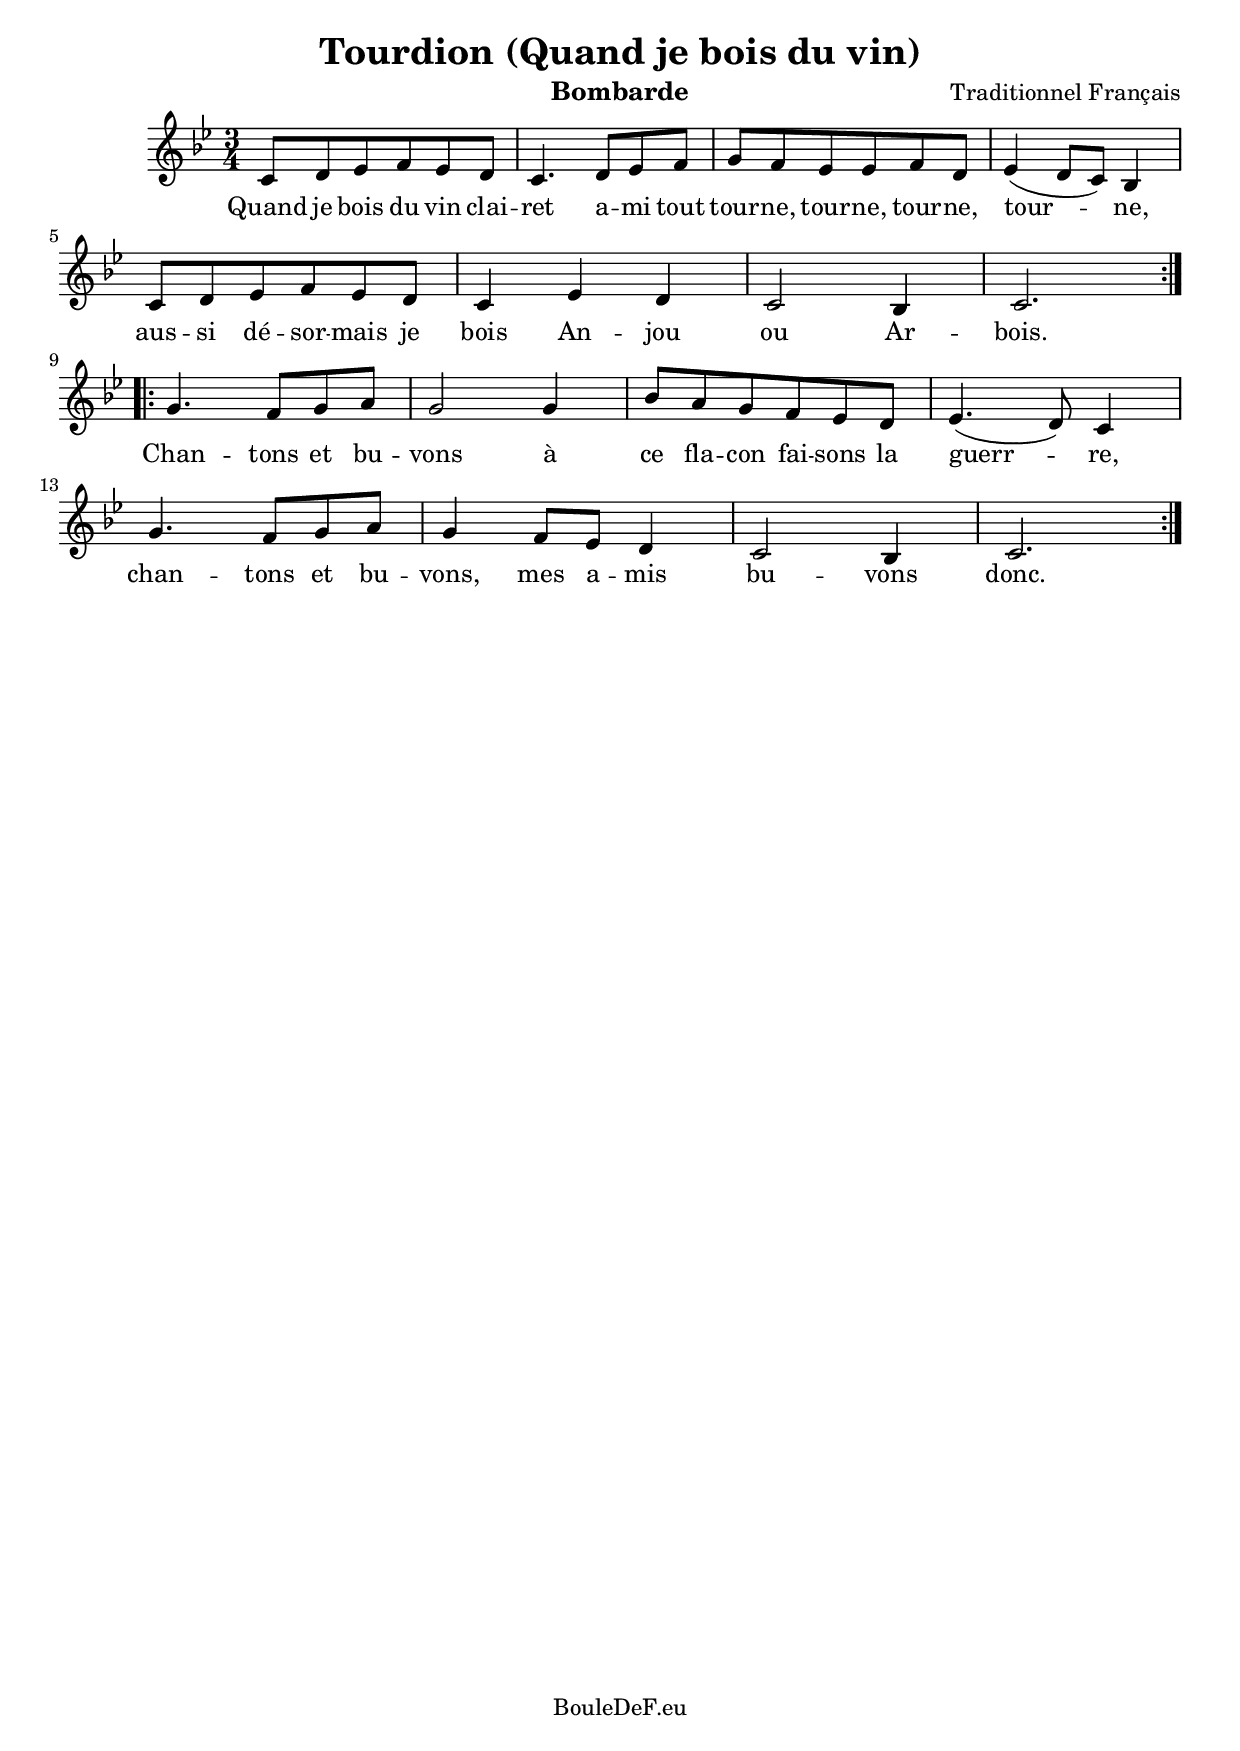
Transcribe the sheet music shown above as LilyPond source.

\version "2.16.0"
\include "italiano.ly"

\header {
	title = "Tourdion (Quand je bois du vin)"
	composer = "Traditionnel Français"
	instrument = "Bombarde"
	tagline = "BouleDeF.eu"
}

\score {
	\new Staff \relative sib {
		\clef treble
		\key sib \major
		\time 3/4

		\repeat volta 2 {
			do8 re mib fa mib re
			| do4. re8 mib fa
			| sol fa mib mib fa re 
			| mib4( re8 do) sib4
			| do8 re mib fa mib re
			| do4 mib re
			| do2 sib4
			| do2.
		}
		\break
		\repeat volta 2 {
			sol'4. fa8 sol la
			| sol2 sol4
			| sib8 la sol fa mib re
			| mib4.( re8) do4
			| sol'4. fa8 sol la
			| sol4 fa8 mib re4
			| do2 sib4
			| do2.
		}
	}
	\addlyrics {
		Quand je bois du vin clai --
		| ret a -- mi tout
		| tour -- ne, tour -- ne, tour -- ne,
		| tour -- ne,
		| aus -- si dé -- sor -- mais je
		| bois An -- jou
		| ou Ar --
		| bois.
		| Chan -- tons et bu --
		| vons à
		| ce fla -- con fai -- sons la
		| guerr -- re,
		| chan -- tons et bu --
		| vons, mes a -- mis
		| bu -- vons
		| donc.
	}
}
